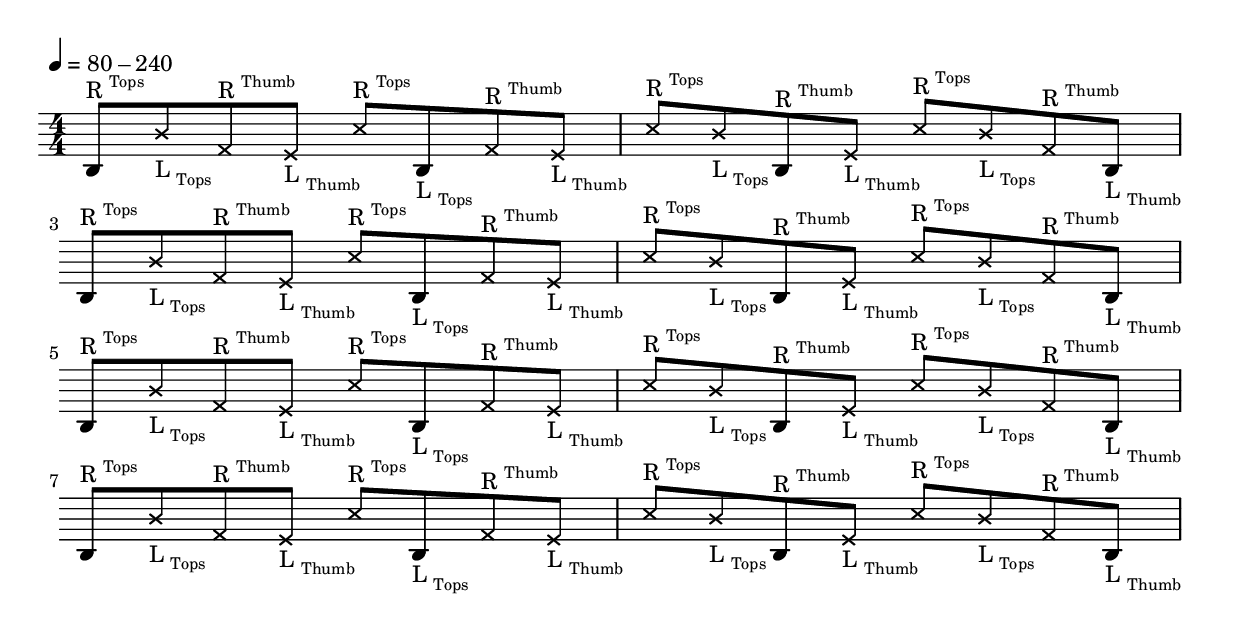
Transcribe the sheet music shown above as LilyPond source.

\version "2.24.1"
\include "../../global.ly"

\layout {
  indent = -3.5
}

\relative {
  \defaultScoreSettings
  \tempo 4 = 80 - 240
  \time 4/4

  \rimNote

  \repeat unfold 4 {
    \once \defaultNote  b8^\RTopsTop                    b'_\LTopsBtm                     f^\RThumbTop                     e_\LThumbBtm 
                       c'8^\RTopsTop \once \defaultNote b,_\LTopsBtm                    f'^\RThumbTop                     e_\LThumbBtm 
                       c'8^\RTopsTop                     b_\LTopsBtm \once \defaultNote b,^\RThumbTop                     e_\LThumbBtm 
                       c'8^\RTopsTop                     b_\LTopsBtm                     f^\RThumbTop \once \defaultNote b,_\LThumbBtm 
    \break
  }

  \resetNoteHead
}